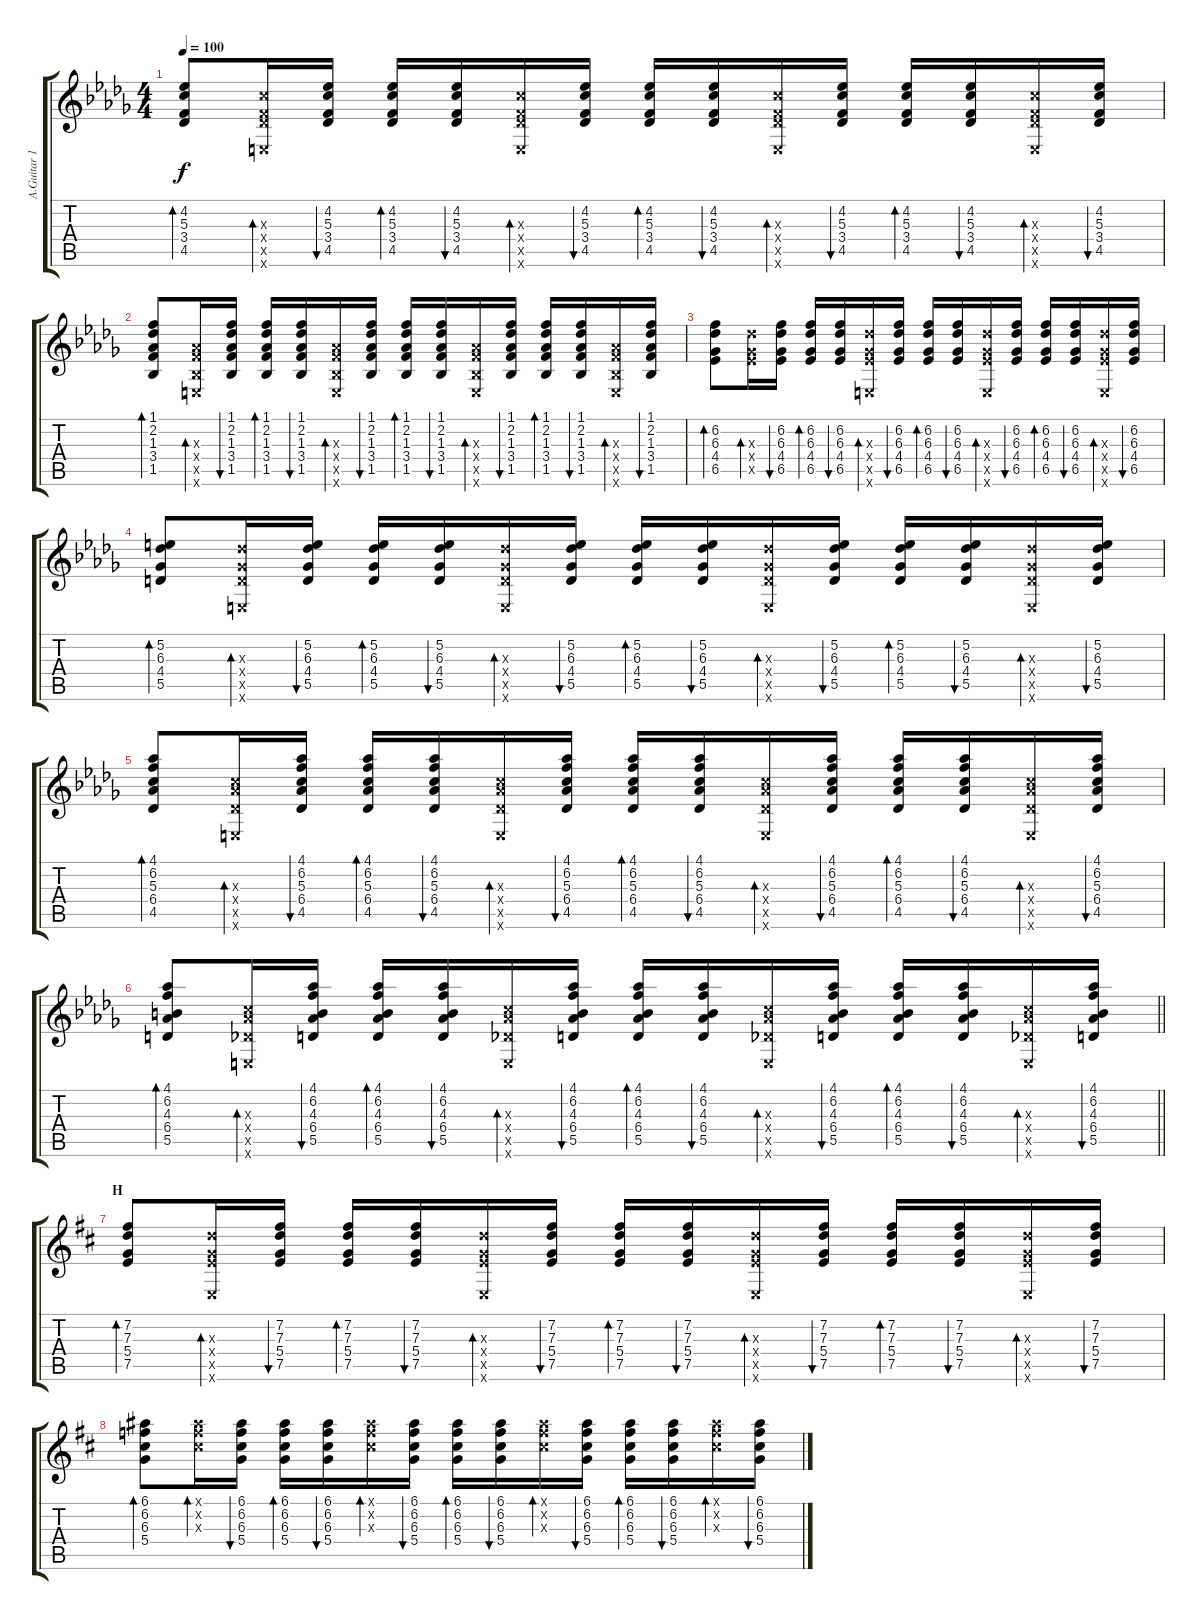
\track ("A.Guitar 1" "A.Guitar 1") {instrument acousticguitarsteel}
\staff {score tabs}
\tuning (E4 B3 G3 D3 A2 E2) {hide}
\ts (4 4)
\tempo 100
\clef g2
\ks db
(4.2 5.3 3.4 4.5).8{bd 30 dy f} (5.3{x} 3.4{x} 4.5{x} 0.6{x}).16{bd 30} (4.2 5.3 3.4 4.5).16{bu 30} (4.2 5.3 3.4 4.5).16{bd 30} (4.2 5.3 3.4 4.5).16{bu 30} (5.3{x} 3.4{x} 4.5{x} 0.6{x}).16{bd 30} (4.2 5.3 3.4 4.5).16{bu 30} (4.2 5.3 3.4 4.5).16{bd 30} (4.2 5.3 3.4 4.5).16{bu 30} (5.3{x} 3.4{x} 4.5{x} 0.6{x}).16{bd 30} (4.2 5.3 3.4 4.5).16{bu 30} (4.2 5.3 3.4 4.5).16{bd 30} (4.2 5.3 3.4 4.5).16{bu 30} (5.3{x} 3.4{x} 4.5{x} 0.6{x}).16{bd 30} (4.2 5.3 3.4 4.5).16{bu 30} |
(1.1 2.2 1.3 3.4 1.5).8{bd 30} (1.3{x} 3.4{x} 1.5{x} 0.6{x}).16{bd 30} (1.1 2.2 1.3 3.4 1.5).16{bu 30} (1.1 2.2 1.3 3.4 1.5).16{bd 30} (1.1 2.2 1.3 3.4 1.5).16{bu 30} (1.3{x} 3.4{x} 1.5{x} 0.6{x}).16{bd 30} (1.1 2.2 1.3 3.4 1.5).16{bu 30} (1.1 2.2 1.3 3.4 1.5).16{bd 30} (1.1 2.2 1.3 3.4 1.5).16{bu 30} (1.3{x} 3.4{x} 1.5{x} 0.6{x}).16{bd 30} (1.1 2.2 1.3 3.4 1.5).16{bu 30} (1.1 2.2 1.3 3.4 1.5).16{bd 30} (1.1 2.2 1.3 3.4 1.5).16{bu 30} (1.3{x} 3.4{x} 1.5{x} 0.6{x}).16{bd 30} (1.1 2.2 1.3 3.4 1.5).16{bu 30} |
(6.2 6.3 4.4 6.5).8{bd 30} (6.3{x} 4.4{x} 6.5{x}).16{bd 30} (6.2 6.3 4.4 6.5).16{bu 30} (6.2 6.3 4.4 6.5).16{bd 30} (6.2 6.3 4.4 6.5).16{bu 30} (6.3{x} 4.4{x} 6.5{x} 0.6{x}).16{bd 30} (6.2 6.3 4.4 6.5).16{bu 30} (6.2 6.3 4.4 6.5).16{bd 30} (6.2 6.3 4.4 6.5).16{bu 30} (6.3{x} 4.4{x} 6.5{x} 0.6{x}).16{bd 30} (6.2 6.3 4.4 6.5).16{bu 30} (6.2 6.3 4.4 6.5).16{bd 30} (6.2 6.3 4.4 6.5).16{bu 30} (6.3{x} 4.4{x} 6.5{x} 0.6{x}).16{bd 30} (6.2 6.3 4.4 6.5).16{bu 30} |
(5.2 6.3 4.4 5.5).8{bd 30} (6.3{x} 4.4{x} 5.5{x} 0.6{x}).16{bd 30} (5.2 6.3 4.4 5.5).16{bu 30} (5.2 6.3 4.4 5.5).16{bd 30} (5.2 6.3 4.4 5.5).16{bu 30} (6.3{x} 4.4{x} 5.5{x} 0.6{x}).16{bd 30} (5.2 6.3 4.4 5.5).16{bu 30} (5.2 6.3 4.4 5.5).16{bd 30} (5.2 6.3 4.4 5.5).16{bu 30} (6.3{x} 4.4{x} 5.5{x} 0.6{x}).16{bd 30} (5.2 6.3 4.4 5.5).16{bu 30} (5.2 6.3 4.4 5.5).16{bd 30} (5.2 6.3 4.4 5.5).16{bu 30} (6.3{x} 4.4{x} 5.5{x} 0.6{x}).16{bd 30} (5.2 6.3 4.4 5.5).16{bu 30} |
(4.1 6.2 5.3 6.4 4.5).8{bd 30} (5.3{x} 6.4{x} 4.5{x} 0.6{x}).16{bd 30} (4.1 6.2 5.3 6.4 4.5).16{bu 30} (4.1 6.2 5.3 6.4 4.5).16{bd 30} (4.1 6.2 5.3 6.4 4.5).16{bu 30} (5.3{x} 6.4{x} 4.5{x} 0.6{x}).16{bd 30} (4.1 6.2 5.3 6.4 4.5).16{bu 30} (4.1 6.2 5.3 6.4 4.5).16{bd 30} (4.1 6.2 5.3 6.4 4.5).16{bu 30} (5.3{x} 6.4{x} 4.5{x} 0.6{x}).16{bd 30} (4.1 6.2 5.3 6.4 4.5).16{bu 30} (4.1 6.2 5.3 6.4 4.5).16{bd 30} (4.1 6.2 5.3 6.4 4.5).16{bu 30} (5.3{x} 6.4{x} 4.5{x} 0.6{x}).16{bd 30} (4.1 6.2 5.3 6.4 4.5).16{bu 30} |
\barLineRight lightlight
(4.1 6.2 4.3 6.4 5.5).8{bd 30} (5.3{x} 6.4{x} 4.5{x} 0.6{x}).16{bd 30} (4.1 6.2 4.3 6.4 5.5).16{bu 30} (4.1 6.2 4.3 6.4 5.5).16{bd 30} (4.1 6.2 4.3 6.4 5.5).16{bu 30} (5.3{x} 6.4{x} 4.5{x} 0.6{x}).16{bd 30} (4.1 6.2 4.3 6.4 5.5).16{bu 30} (4.1 6.2 4.3 6.4 5.5).16{bd 30} (4.1 6.2 4.3 6.4 5.5).16{bu 30} (5.3{x} 6.4{x} 4.5{x} 0.6{x}).16{bd 30} (4.1 6.2 4.3 6.4 5.5).16{bu 30} (4.1 6.2 4.3 6.4 5.5).16{bd 30} (4.1 6.2 4.3 6.4 5.5).16{bu 30} (5.3{x} 6.4{x} 4.5{x} 0.6{x}).16{bd 30} (4.1 6.2 4.3 6.4 5.5).16{bu 30} |
\section ("" "H")
\ks d
(7.2 7.3 5.4 7.5).8{bd 30} (7.3{x} 5.4{x} 7.5{x} 0.6{x}).16{bd 30} (7.2 7.3 5.4 7.5).16{bu 30} (7.2 7.3 5.4 7.5).16{bd 30} (7.2 7.3 5.4 7.5).16{bu 30} (7.3{x} 5.4{x} 7.5{x} 0.6{x}).16{bd 30} (7.2 7.3 5.4 7.5).16{bu 30} (7.2 7.3 5.4 7.5).16{bd 30} (7.2 7.3 5.4 7.5).16{bu 30} (7.3{x} 5.4{x} 7.5{x} 0.6{x}).16{bd 30} (7.2 7.3 5.4 7.5).16{bu 30} (7.2 7.3 5.4 7.5).16{bd 30} (7.2 7.3 5.4 7.5).16{bu 30} (7.3{x} 5.4{x} 7.5{x} 0.6{x}).16{bd 30} (7.2 7.3 5.4 7.5).16{bu 30} |
(6.1 6.2 6.3 5.4).8{bd 30} (6.1{x} 6.2{x} 6.3{x}).16{bd 30} (6.1 6.2 6.3 5.4).16{bu 30} (6.1 6.2 6.3 5.4).16{bd 30} (6.1 6.2 6.3 5.4).16{bu 30} (6.1{x} 6.2{x} 6.3{x}).16{bd 30} (6.1 6.2 6.3 5.4).16{bu 30} (6.1 6.2 6.3 5.4).16{bd 30} (6.1 6.2 6.3 5.4).16{bu 30} (6.1{x} 6.2{x} 6.3{x}).16{bd 30} (6.1 6.2 6.3 5.4).16{bu 30} (6.1 6.2 6.3 5.4).16{bd 30} (6.1 6.2 6.3 5.4).16{bu 30} (6.1{x} 6.2{x} 6.3{x}).16{bd 30} (6.1 6.2 6.3 5.4).16{bu 30}
